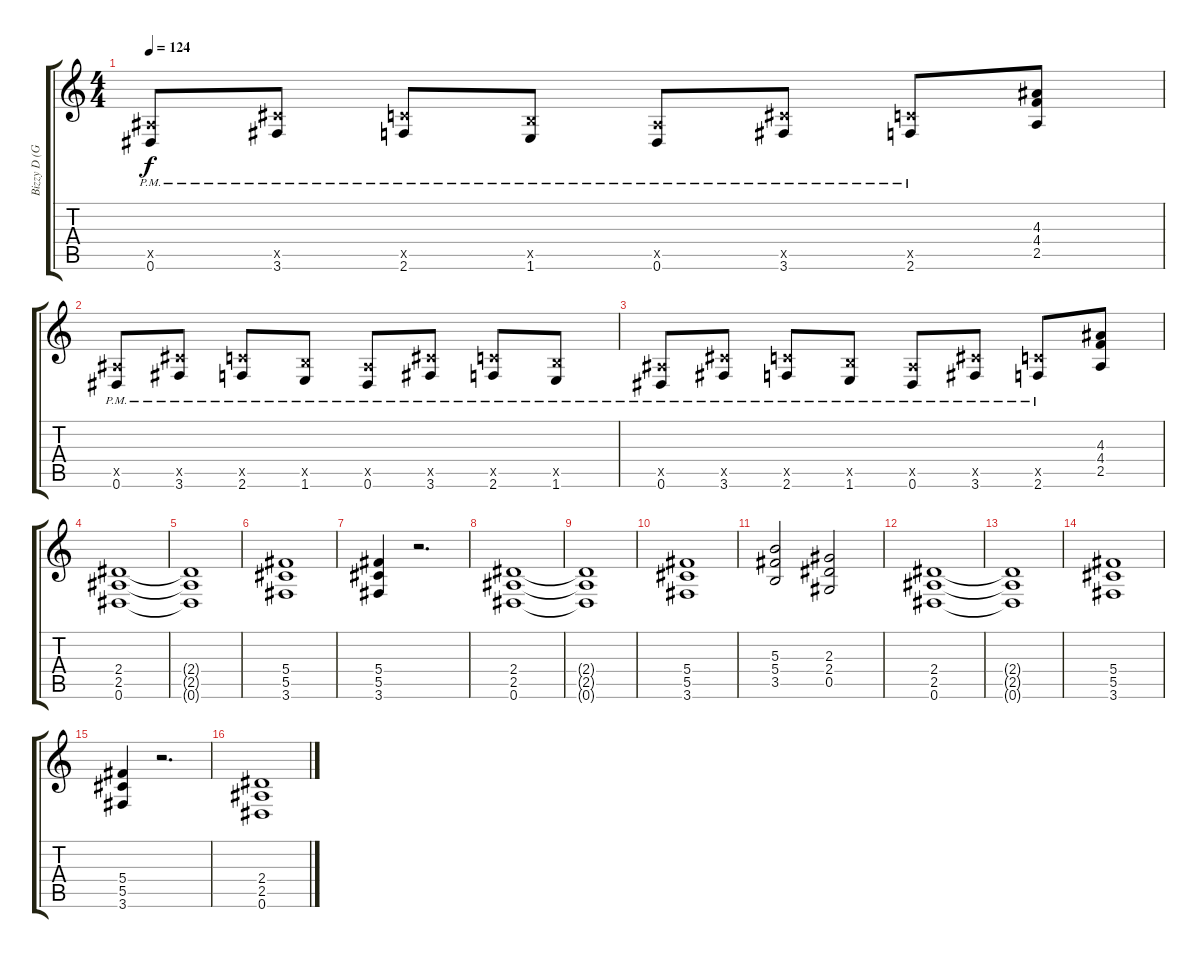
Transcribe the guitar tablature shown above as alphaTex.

\track ("Bizzy D (Guitar)" "Bizzy D (G") {instrument distortionguitar}
\staff {score tabs}
\tuning (Eb4 Bb3 Gb3 Db3 Ab2 Eb2) {hide}
\ts (4 4)
\tempo 124
\clef g2
\ks c
(2.5{x} 0.6{pm}).8{dy f} (5.5{x} 3.6{pm}).8 (4.5{x} 2.6{pm}).8 (3.5{x} 1.6{pm}).8 (2.5{x} 0.6{pm}).8 (5.5{x} 3.6{pm}).8 (4.5{x} 2.6{pm}).8 (4.3 4.4 2.5).8 |
(2.5{x} 0.6{pm}).8 (5.5{x} 3.6{pm}).8 (4.5{x} 2.6{pm}).8 (3.5{x} 1.6{pm}).8 (2.5{x} 0.6{pm}).8 (5.5{x} 3.6{pm}).8 (4.5{x} 2.6{pm}).8 (3.5{x} 1.6{pm}).8 |
(2.5{x} 0.6{pm}).8 (5.5{x} 3.6{pm}).8 (4.5{x} 2.6{pm}).8 (3.5{x} 1.6{pm}).8 (2.5{x} 0.6{pm}).8 (5.5{x} 3.6{pm}).8 (4.5{x} 2.6{pm}).8 (4.3 4.4 2.5).8 |
(2.4 2.5 0.6).1 |
(2.4{t} 2.5{t} 0.6{t}).1 |
(5.4 5.5 3.6).1 |
(5.4 5.5 3.6).4 r.2{d} |
(2.4 2.5 0.6).1 |
(2.4{t} 2.5{t} 0.6{t}).1 |
(5.4 5.5 3.6).1 |
(5.3 5.4 3.5).2 (2.3 2.4 0.5).2 |
(2.4 2.5 0.6).1 |
(2.4{t} 2.5{t} 0.6{t}).1 |
(5.4 5.5 3.6).1 |
(5.4 5.5 3.6).4 r.2{d} |
(2.4 2.5 0.6).1
